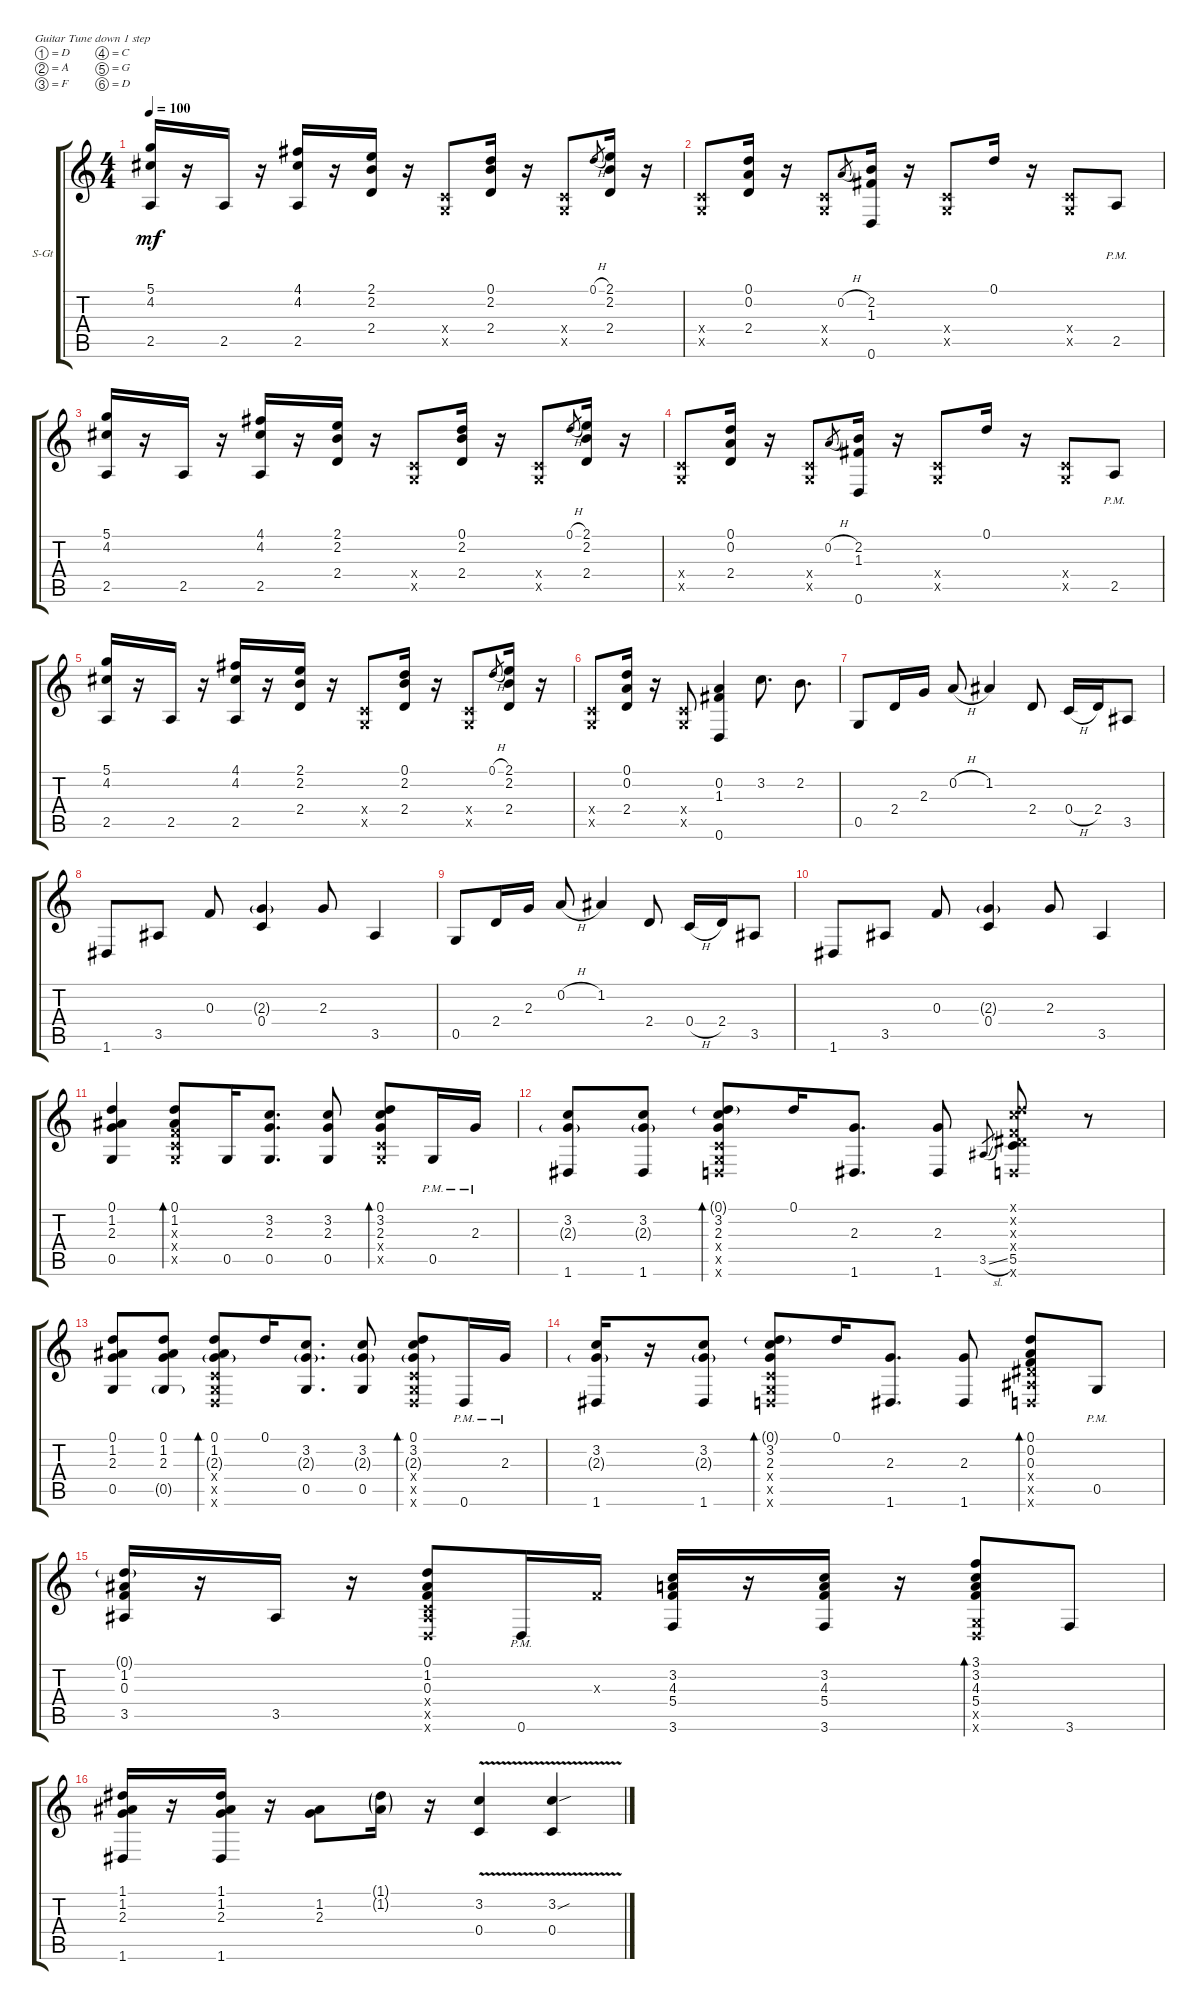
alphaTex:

\defaultSystemsLayout 4
\bracketExtendMode groupsimilarinstruments
\firstSystemTrackNameOrientation horizontal
\otherSystemsTrackNameOrientation horizontal
\track ("Steel Guitar" "S-Gt") {instrument acousticguitarsteel}
\staff {score tabs}
\tuning (D4 A3 F3 C3 G2 D2)
\ts (4 4)
\tempo 100
\clef g2
\ks c
(2.5 5.1 4.2).16{dy mf} r.16 2.5.16 r.16 (2.5 4.2 4.1).16 r.16 (2.4 2.1 2.2).16 r.16 (0.4{x} 0.5{x}).8 (0.1 2.4 2.2).16 r.16 (0.4{x} 0.5{x}).8 0.1{h}.8{gr} (2.4 2.1 2.2).16 r.16 |
(0.4{x} 0.5{x}).8 (0.1 2.4 0.2).16 r.16 (0.4{x} 0.5{x}).8 0.2{h}.8{gr} (0.6 2.2 1.3).16 r.16 (0.4{x} 0.5{x}).8 0.1.16 r.16 (0.4{x} 0.5{x}).8 2.5{pm}.8 |
(2.5 5.1 4.2).16 r.16 2.5.16 r.16 (2.5 4.2 4.1).16 r.16 (2.4 2.1 2.2).16 r.16 (0.4{x} 0.5{x}).8 (0.1 2.4 2.2).16 r.16 (0.4{x} 0.5{x}).8 0.1{h}.8{gr} (2.4 2.1 2.2).16 r.16 |
(0.4{x} 0.5{x}).8 (0.1 2.4 0.2).16 r.16 (0.4{x} 0.5{x}).8 0.2{h}.8{gr} (0.6 2.2 1.3).16 r.16 (0.4{x} 0.5{x}).8 0.1.16 r.16 (0.4{x} 0.5{x}).8 2.5{pm}.8 |
(2.5 5.1 4.2).16 r.16 2.5.16 r.16 (2.5 4.2 4.1).16 r.16 (2.4 2.1 2.2).16 r.16 (0.4{x} 0.5{x}).8 (0.1 2.4 2.2).16 r.16 (0.4{x} 0.5{x}).8 0.1{h}.8{gr} (2.4 2.1 2.2).16 r.16 |
(0.4{x} 0.5{x}).8 (0.1 2.4 0.2).16 r.16 (0.4{x} 0.5{x}).8 (0.6 0.2 1.3).4 3.2.8{d} 2.2.8{d} |
0.5.8 2.4.16 2.3.16 0.2{h}.8 1.2.4 2.4.8 0.4{h}.16 2.4.16 3.5.8 |
1.6.8 3.5.8 0.3.8 (0.4 2.3{g}).4 2.3.8 3.5.4 |
0.5.8 2.4.16 2.3.16 0.2{h}.8 1.2.4 2.4.8 0.4{h}.16 2.4.16 3.5.8 |
1.6.8 3.5.8 0.3.8 (2.3{g} 0.4).4 2.3.8 3.5.4 |
(0.5 0.1 1.2 2.3).4 (0.5{x} 0.4{x} 0.3{x} 1.2 0.1).8{bd 30} 0.5.16 (3.2 2.3 0.5).8{d} (0.5 3.2 2.3).8 (3.2 2.3 0.5{x} 0.4{x} 0.1).8{bd 30} 0.5{pm}.16 2.3{pm}.16 |
(1.6 2.3{g} 3.2).8 (1.6 2.3{g} 3.2).8 (2.3 3.2 0.4{x} 0.5{x} 0.6{x} 0.1{g}).8{bd 30} 0.1.16 (1.6 2.3).8{d} (1.6 2.3).8 3.5{sl}.8{gr} (3.2{x} 3.4{x} 0.6{x} 5.5 0.1{x} 0.3{x}).8 r.8 |
(0.5 0.1 1.2 2.3).8 (2.3 1.2 0.1 0.5{g}).8 (2.3{g} 1.2 0.1 0.4{x} 0.5{x} 0.6{x}).8{bd 30} 0.1.16 (3.2 2.3{g} 0.5).8{d} (0.5 3.2 2.3{g}).8 (0.6{x} 0.5{x} 0.4{x} 2.3{g} 3.2 0.1).8{bd 30} 0.6{pm}.16 2.3{pm}.16 |
(1.6 2.3{g} 3.2).16 r.16 (1.6 2.3{g} 3.2).8 (2.3 3.2 0.4{x} 0.5{x} 0.6{x} 0.1{g}).8{bd 30} 0.1.16 (1.6 2.3).8{d} (1.6 2.3).8 (0.2 3.4{x} 0.6{x} 3.5{x} 0.1 0.3).8{bd 30} 0.5{pm}.8 |
(3.5 0.3 1.2 0.1{g}).16 r.16 3.5.16 r.16 (3.5{x} 1.2 0.3 0.4{x} 0.6{x} 0.1).8 0.6{pm}.16 0.3{x}.16 (3.2 4.3 3.6 5.4).16 r.16 (3.6 3.2 4.3 5.4).16 r.16 (5.4 0.5{x} 0.6{x} 4.3 3.2 3.1).8{bd 30} 3.6.8 |
(1.6 1.1 1.2 2.3).16 r.16 (1.1 1.2 2.3 1.6).16 r.16 (2.3 1.2).8 (1.1{g} 1.2{g}).16 r.16 (3.2{v} 0.4).4 (3.2{v sou} 0.4).4
